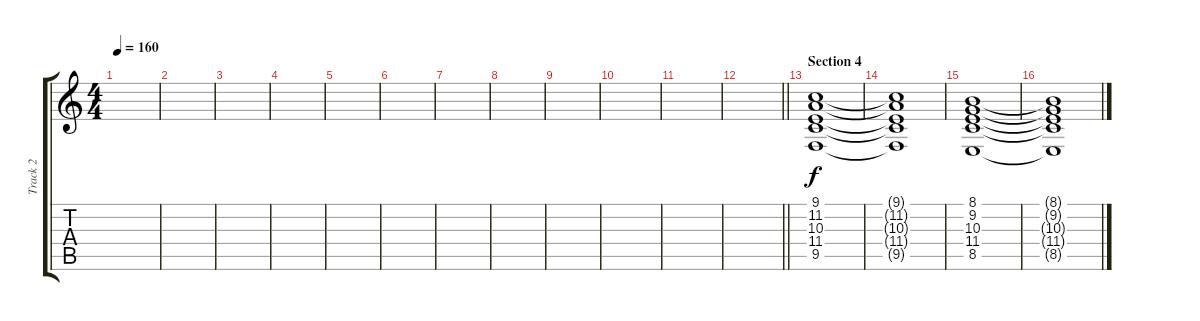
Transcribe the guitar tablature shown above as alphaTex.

\track ("Track 2" "Track 2") {instrument synthstrings1}
\staff {score tabs}
\tuning (Eb4 Bb3 Gb3 Db3 Ab2 Eb2) {hide}
\ts (4 4)
\tempo 160
\clef g2
\ks c
|
|
|
|
|
|
|
|
|
|
|
\barLineRight lightlight
|
\section ("" "Section 4")
(9.1 11.2 10.3 11.4 9.5).1 |
(9.1{t} 11.2{t} 10.3{t} 11.4{t} 9.5{t}).1 |
(8.1 9.2 10.3 11.4 8.5).1 |
(8.1{t} 9.2{t} 10.3{t} 11.4{t} 8.5{t}).1
